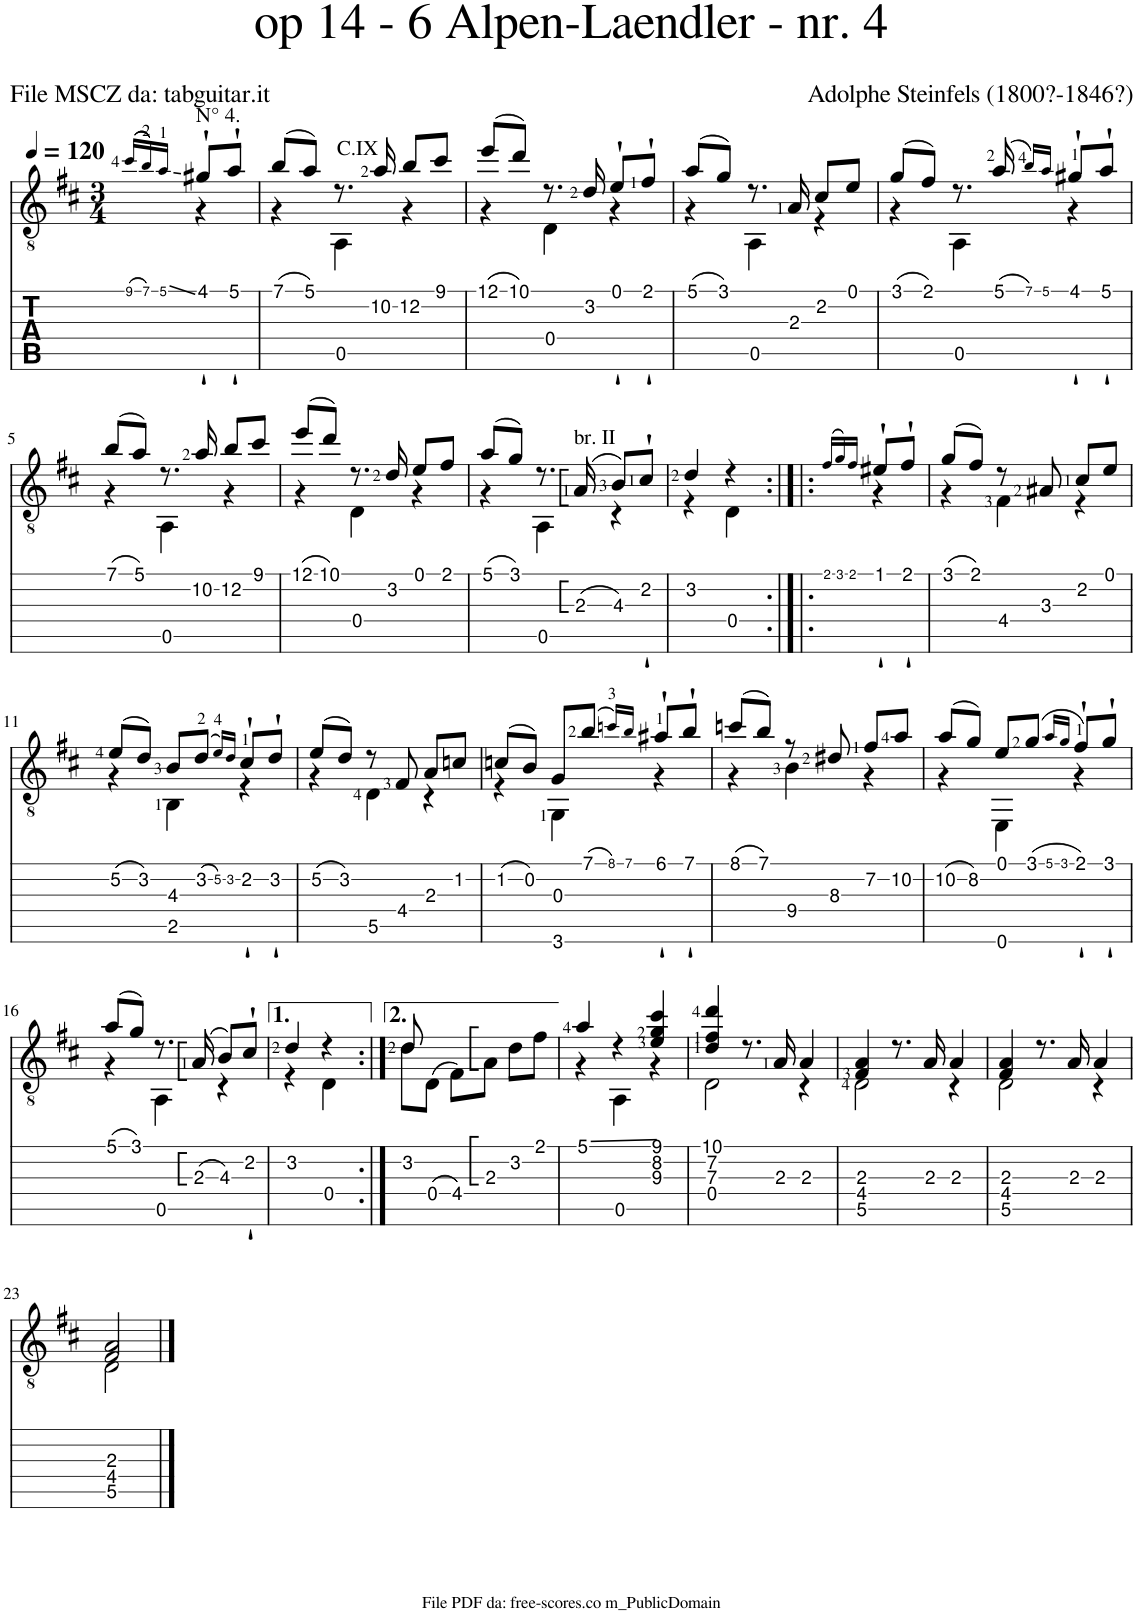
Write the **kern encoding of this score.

**kern	**kern
*part1	*part1
*staff2	*staff1
*I"Guitar	*
*I'Guit.	*
*stria6	*
*	*clefGv2
*k[f#c#]	*k[f#c#]
*M3/4	*M3/4
*MM120	*MM120
=	=
qcc#	((16qcc#/LL
qb	16qb/))
qa	16qa/JJ
*^	*^
!	!	!LO:TX:a:t=N° 4.	!
8g#`L	4r	8g#X`/L	4r
8a`J	.	8a`/J	.
=1	=1	=1	=1
8bL	4r	(8b/L	4r
8aJ	.	8a/J)	.
8.r	4AA	8.r	4AA\
!	!	!LO:TX:a:t=C.IX	!
16a	.	16a/	.
8bL	4r	8b/L	4r
8cc#J	.	8cc#/J	.
=2	=2	=2	=2
8eeL	4r	(8ee/L	4r
8ddJ	.	8dd/J)	.
8.r	4D	8.r	4D\
16d	.	16d/	.
8e`L	4r	8e`/L	4r
8f#`J	.	8f#`/J	.
=3	=3	=3	=3
8aL	4r	(8a/L	4r
8gJ	.	8g/J)	.
8.r	4AA	8.r	4AA\
16A	.	16A/	.
8c#L	4r	8c#/L	4r
8eJ	.	8e/J	.
=4	=4	=4	=4
8gL	4r	(8g/L	4r
8f#J	.	8f#/J)	.
8.r	4AA	8.r	4AA\
16a	.	(16a/	.
qb	.	16qb/LL)	.
qa	.	16qa/JJ	.
8g#`L	4r	8g#X`/L	4r
8a`J	.	8a`/J	.
!!LO:LB:g=z	!!
=5	=5	=5	=5
8bL	4r	(8b/L	4r
8aJ	.	8a/J)	.
8.r	4AA	8.r	4AA\
16a	.	16a/	.
8bL	4r	8b/L	4r
8cc#J	.	8cc#/J	.
=6	=6	=6	=6
8eeL	4r	(8ee/L	4r
8ddJ	.	8dd/J)	.
8.r	4D	8.r	4D\
16d	.	16d/	.
8eL	4r	8e/L	4r
8f#J	.	8f#/J	.
=7	=7	=7	=7
8aL	4r	(8a/L	4r
8gJ	.	8g/J)	.
8.r	4AA	8.r	4AA\
!	!	!LO:TX:a:t=br. II	!
16A::	.	(16A::/	.
8BL	4r	8B/L)	4r
8c#`J	.	8c#`/J	.
=8	=8	=8	=8
4d	4r	4d/	4r
4r	4D	4r	4D\
=9:|!|:	=9:|!|:	=9:|!|:	=9:|!|:
qf#	.	(16qf#/LL	.
qg	.	16qg/)	.
qf#	.	16qf#/JJ	.
8e#`L	4r	8e#X`/L	4r
8f#`J	.	8f#`/J	.
=10	=10	=10	=10
8gL	4r	(8g/L	4r
8f#J	.	8f#/J)	.
8r	4F#	8r	4F#\
8A#	.	8A#X/	.
8c#L	4r	8c#/L	4r
8eJ	.	8e/J	.
!!LO:LB:g=z	!!
=11	=11	=11	=11
8eL	4r	(8e/L	4r
8dJ	.	8d/J)	.
8BL	4BB	8B/L	4BB\
8dJ	.	(8d/J	.
qe	.	16qe/LL)	.
qd	.	16qd/JJ	.
8c#`L	4r	8c#`/L	4r
8d`J	.	8d`/J	.
=12	=12	=12	=12
8eL	4r	(8e/L	4r
8dJ	.	8d/J)	.
8r	4D	8r	4D\
8F#	.	8F#/	.
8AL	4r	8A/L	4r
8cJ	.	8cn/J	.
=13	=13	=13	=13
8cL	4r	(8cn/L	4r
8BJ	.	8B/J)	.
8GL	4GG	8G/L	4GG\
8bJ	.	(8b/J	.
qcc	.	16qccn/LL)	.
qb	.	16qb/JJ	.
8a#`L	4r	8a#X`/L	4r
8b`J	.	8b`/J	.
=14	=14	=14	=14
8ccL	4r	(8ccn/L	4r
8bJ	.	8b/J)	.
8r	4B	8r	4B\
8d#	.	8d#X/	.
8f#L	4r	8f#/L	4r
8aJ	.	8a/J	.
=15	=15	=15	=15
8aL	4r	(8a/L	4r
8gJ	.	8g/J)	.
8eL	4EE	8e/L	4EE\
8gJ	.	(8g/J	.
qa	.	16qa/LL	.
qg	.	16qg/JJ	.
8f#`L	4r	8f#`/L)	4r
8g`J	.	8g`/J	.
!!LO:LB:g=z	!!
=16	=16	=16	=16
8aL	4r	(8a/L	4r
8gJ	.	8g/J)	.
8.r	4AA	8.r	4AA\
16A::	.	(16A::/	.
8BL	4r	8B/L)	4r
8c#`J	.	8c#`/J	.
=17	=17	=17	=17
4d	4r	4d/	4r
4r	4D	4r	4D\
=18:|!	=18:|!	=18:|!	=18:|!
8dL	8d	8d\L	8d/
8DJ	2ryy	(8D\J	2ryy
8F#L	.	8F#\L)	.
8A::J	.	8A::\J	.
8dL	.	8d\L	.
8f#J	8ryy	8f#\J	8ryy
=19	=19	=19	=19
4a	4r	4a/	4r
4r	4AA	4r	4AA\
4e 4g 4cc#	4r	4e/ 4g/ 4cc#/	4r
=20	=20	=20	=20
4d 4f# 4dd	2D	4d/ 4f#/ 4dd/	2D\
8.r	.	8.r	.
16A	.	16A/	.
4A	4r	4A/	4r
=21	=21	=21	=21
4F# 4A	2D	4F#/ 4A/	2D\
8.r	.	8.r	.
16A	.	16A/	.
4A	4r	4A/	4r
=22	=22	=22	=22
4F# 4A	2D	4F#/ 4A/	2D\
8.r	.	8.r	.
16A	.	16A/	.
4A	4r	4A/	4r
!!LO:LB:g=z	!!
=23	=23	=23	=23
2F# 2A	2D	2F#/ 2A/	2D\
*v	*v	*	*
*	*v	*v
==	==
*-	*-
